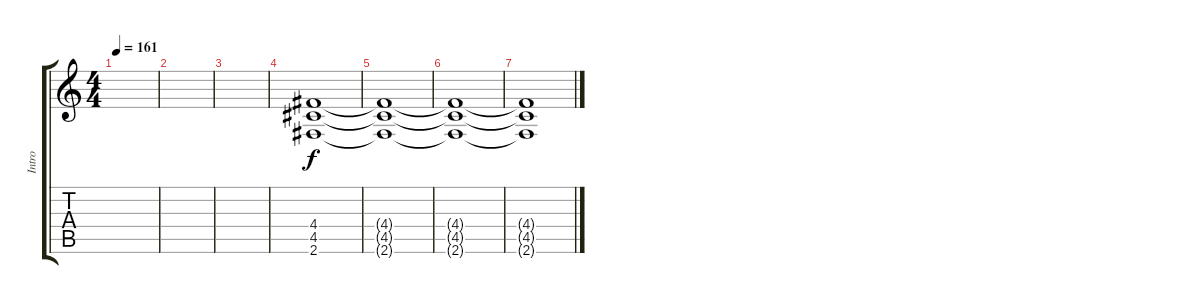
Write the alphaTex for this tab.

\track ("Intro" "Intro") {instrument distortionguitar}
\staff {score tabs}
\tuning (E4 B3 G3 D3 A2 E2) {hide}
\ts (4 4)
\tempo 161
\clef g2
\ks c
|
|
|
(4.4 4.5 2.6).1 |
(4.4{t} 4.5{t} 2.6{t}).1 |
(4.4{t} 4.5{t} 2.6{t}).1 |
(4.4{t} 4.5{t} 2.6{t}).1
